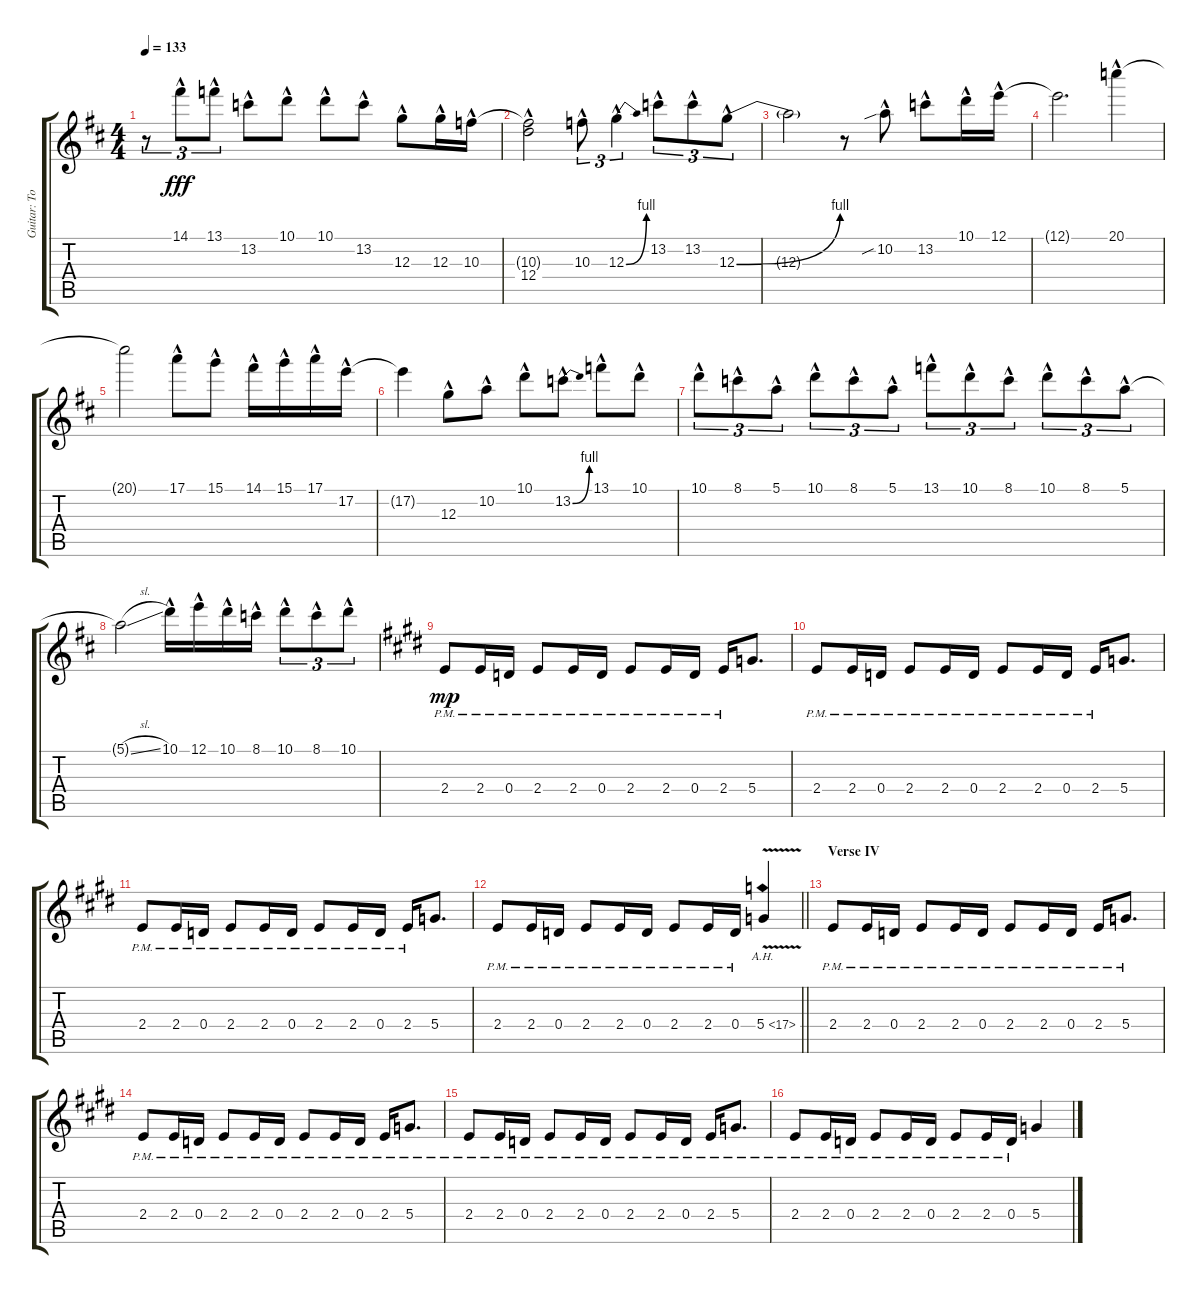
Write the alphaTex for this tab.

\track ("Guitar: Tony" "Guitar: To") {instrument distortionguitar}
\staff {score tabs}
\tuning (E4 B3 G3 D3 A2 E2) {hide}
\ts (4 4)
\tempo 133
\clef g2
\ks d
r.8{tu (3 2) dy fff} 14.1{hac}.8{tu (3 2)} 13.1{hac}.8{tu (3 2)} 13.2{hac}.8 10.1{hac}.8 10.1{hac}.8 13.2{hac}.8 12.3{hac}.8 12.3{hac}.16 10.3{hac}.16 |
(10.3{t} 12.4{hac}).2 10.3{hac}.8{tu (3 2)} 12.3{be (bend 0 0 60 4) hac}.4{tu (3 2)} 13.2{hac}.8{tu (3 2)} 13.2{hac}.8{tu (3 2)} 12.3{be (bend 0 0 60 4) hac}.8{tu (3 2)} |
12.3{t}.2 r.8 10.2{sib hac}.8 13.2{hac}.8 10.1{hac}.16 12.1{hac}.16 |
12.1{t}.2{d} 20.1{hac}.4 |
20.1{t}.2 17.1{hac}.8 15.1{hac}.8 14.1{hac}.16 15.1{hac}.16 17.1{hac}.16 17.2{hac}.16 |
17.2{t}.4 12.3{hac}.8 10.2{hac}.8 10.1{hac}.8 13.2{be (bend 0 0 60 4) hac}.8 13.1{hac}.8 10.1{hac}.8 |
10.1{hac}.8{tu (3 2)} 8.1{hac}.8{tu (3 2)} 5.1{hac}.8{tu (3 2)} 10.1{hac}.8{tu (3 2)} 8.1{hac}.8{tu (3 2)} 5.1{hac}.8{tu (3 2)} 13.1{hac}.8{tu (3 2)} 10.1{hac}.8{tu (3 2)} 8.1{hac}.8{tu (3 2)} 10.1{hac}.8{tu (3 2)} 8.1{hac}.8{tu (3 2)} 5.1{hac}.8{tu (3 2)} |
5.1{sl t}.2 10.1{hac}.16 12.1{hac}.16 10.1{hac}.16 8.1{hac}.16 10.1{hac}.8{tu (3 2)} 8.1{hac}.8{tu (3 2)} 10.1{hac}.8{tu (3 2)} |
\ks e
2.4{pm}.8{dy mp} 2.4{pm}.16 0.4{pm}.16 2.4{pm}.8 2.4{pm}.16 0.4{pm}.16 2.4{pm}.8 2.4{pm}.16 0.4{pm}.16 2.4{pm}.16 5.4.8{d} |
2.4{pm}.8 2.4{pm}.16 0.4{pm}.16 2.4{pm}.8 2.4{pm}.16 0.4{pm}.16 2.4{pm}.8 2.4{pm}.16 0.4{pm}.16 2.4{pm}.16 5.4.8{d} |
2.4{pm}.8 2.4{pm}.16 0.4{pm}.16 2.4{pm}.8 2.4{pm}.16 0.4{pm}.16 2.4{pm}.8 2.4{pm}.16 0.4{pm}.16 2.4{pm}.16 5.4.8{d} |
\barLineRight lightlight
2.4{pm}.8 2.4{pm}.16 0.4{pm}.16 2.4{pm}.8 2.4{pm}.16 0.4{pm}.16 2.4{pm}.8 2.4{pm}.16 0.4{pm}.16 5.4{ah 12 v}.4 |
\section ("" "Verse IV")
2.4{pm}.8 2.4{pm}.16 0.4{pm}.16 2.4{pm}.8 2.4{pm}.16 0.4{pm}.16 2.4{pm}.8 2.4{pm}.16 0.4{pm}.16 2.4{pm}.16 5.4{pm}.8{d} |
2.4{pm}.8 2.4{pm}.16 0.4{pm}.16 2.4{pm}.8 2.4{pm}.16 0.4{pm}.16 2.4{pm}.8 2.4{pm}.16 0.4{pm}.16 2.4{pm}.16 5.4{pm}.8{d} |
2.4{pm}.8 2.4{pm}.16 0.4{pm}.16 2.4{pm}.8 2.4{pm}.16 0.4{pm}.16 2.4{pm}.8 2.4{pm}.16 0.4{pm}.16 2.4{pm}.16 5.4{pm}.8{d} |
2.4{pm}.8 2.4{pm}.16 0.4{pm}.16 2.4{pm}.8 2.4{pm}.16 0.4{pm}.16 2.4{pm}.8 2.4{pm}.16 0.4{pm}.16 5.4.4
